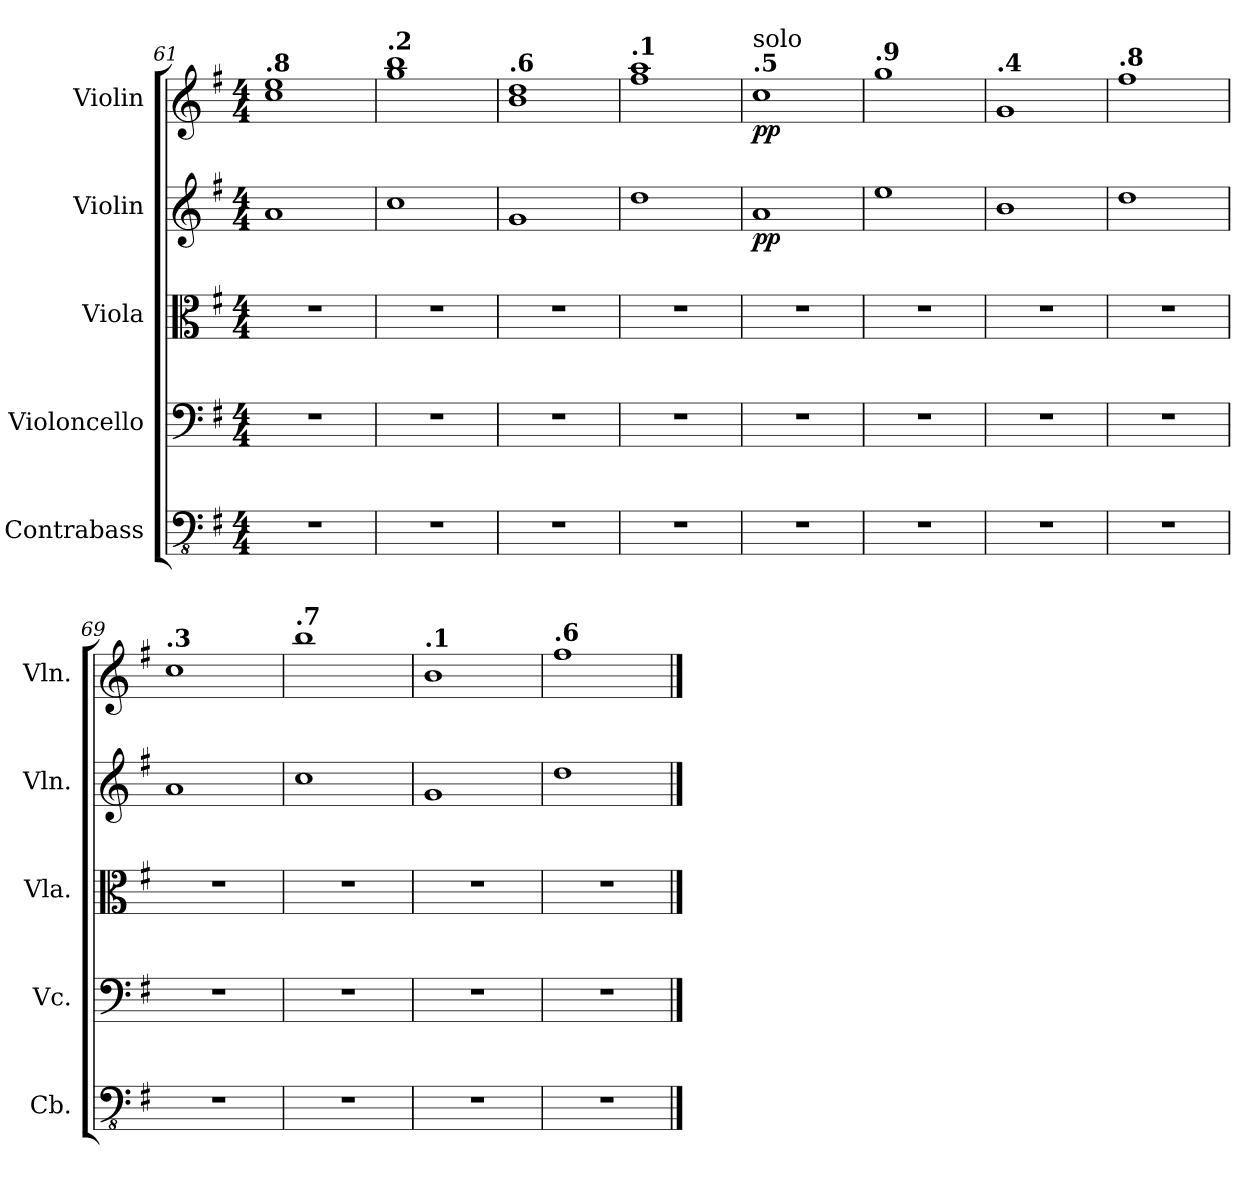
**kern	**kern	**kern	**kern	**dynam	**kern	**dynam
*part5	*part4	*part3	*part2	*part2	*part1	*part1
*staff5	*staff4	*staff3	*staff2	*staff2	*staff1	*staff1
*I"Contrabass	*I"Violoncello	*I"Viola	*I"Violin	*	*I"Violin	*
*I'Cb.	*I'Vc.	*I'Vla.	*I'Vln.	*	*I'Vln.	*
*clefFv4	*clefF4	*clefC3	*clefG2	*	*clefG2	*
*ITrd7c12	*	*	*	*	*	*
*k[f#]	*k[f#]	*k[f#]	*k[f#]	*	*k[f#]	*
*M4/4	*M4/4	*M4/4	*M4/4	*	*M4/4	*
*MM60	*MM60	*MM60	*MM60	*	*MM60	*
=61	=61	=61	=61	=61	=61	=61
!	!	!	!	!	!LO:TX:a:B:t=.8	!
1r	1r	1r	1a	.	1cc 1ee	.
!!LO:LB:g=z
=62	=62	=62	=62	=62	=62	=62
*	*	*	*	*	*MM60	*
!	!	!	!	!	!LO:TX:a:B:t=.2	!
1r	1r	1r	1cc	.	1gg 1bb	.
=63	=63	=63	=63	=63	=63	=63
*	*	*	*	*	*MM59	*
!	!	!	!	!	!LO:TX:a:B:t=.6	!
1r	1r	1r	1g	.	1b 1dd	.
=64	=64	=64	=64	=64	=64	=64
*	*	*	*	*	*MM59	*
!	!	!	!	!	!LO:TX:a:B:t=.1	!
1r	1r	1r	1dd	.	1ff# 1aa	.
=65	=65	=65	=65	=65	=65	=65
*	*	*	*	*	*MM58	*
!	!	!	!	!	!LO:TX:a:B:t=.5	!
!	!	!	!	!	!LO:TX:a:t=solo	!
!	!	!	!	!LO:DY:b	!	!LO:DY:b
1r	1r	1r	1a	pp	1cc	pp
=66	=66	=66	=66	=66	=66	=66
*	*	*	*	*	*MM57	*
!	!	!	!	!	!LO:TX:a:B:t=.9	!
1r	1r	1r	1ee	.	1gg	.
=67	=67	=67	=67	=67	=67	=67
*	*	*	*	*	*MM57	*
!	!	!	!	!	!LO:TX:a:B:t=.4	!
1r	1r	1r	1b	.	1g	.
=68	=68	=68	=68	=68	=68	=68
*	*	*	*	*	*MM56	*
!	!	!	!	!	!LO:TX:a:B:t=.8	!
1r	1r	1r	1dd	.	1ff#	.
=69	=69	=69	=69	=69	=69	=69
*	*	*	*	*	*MM56	*
!	!	!	!	!	!LO:TX:a:B:t=.3	!
1r	1r	1r	1a	.	1cc	.
=70	=70	=70	=70	=70	=70	=70
*	*	*	*	*	*MM55	*
!	!	!	!	!	!LO:TX:a:B:t=.7	!
1r	1r	1r	1cc	.	1bb	.
=71	=71	=71	=71	=71	=71	=71
*	*	*	*	*	*MM55	*
!	!	!	!	!	!LO:TX:a:B:t=.1	!
1r	1r	1r	1g	.	1b	.
=72	=72	=72	=72	=72	=72	=72
*	*	*	*	*	*MM54	*
!	!	!	!	!	!LO:TX:a:B:t=.6	!
1r	1r	1r	1dd	.	1ff#	.
==	==	==	==	==	==	==
*-	*-	*-	*-	*-	*-	*-
